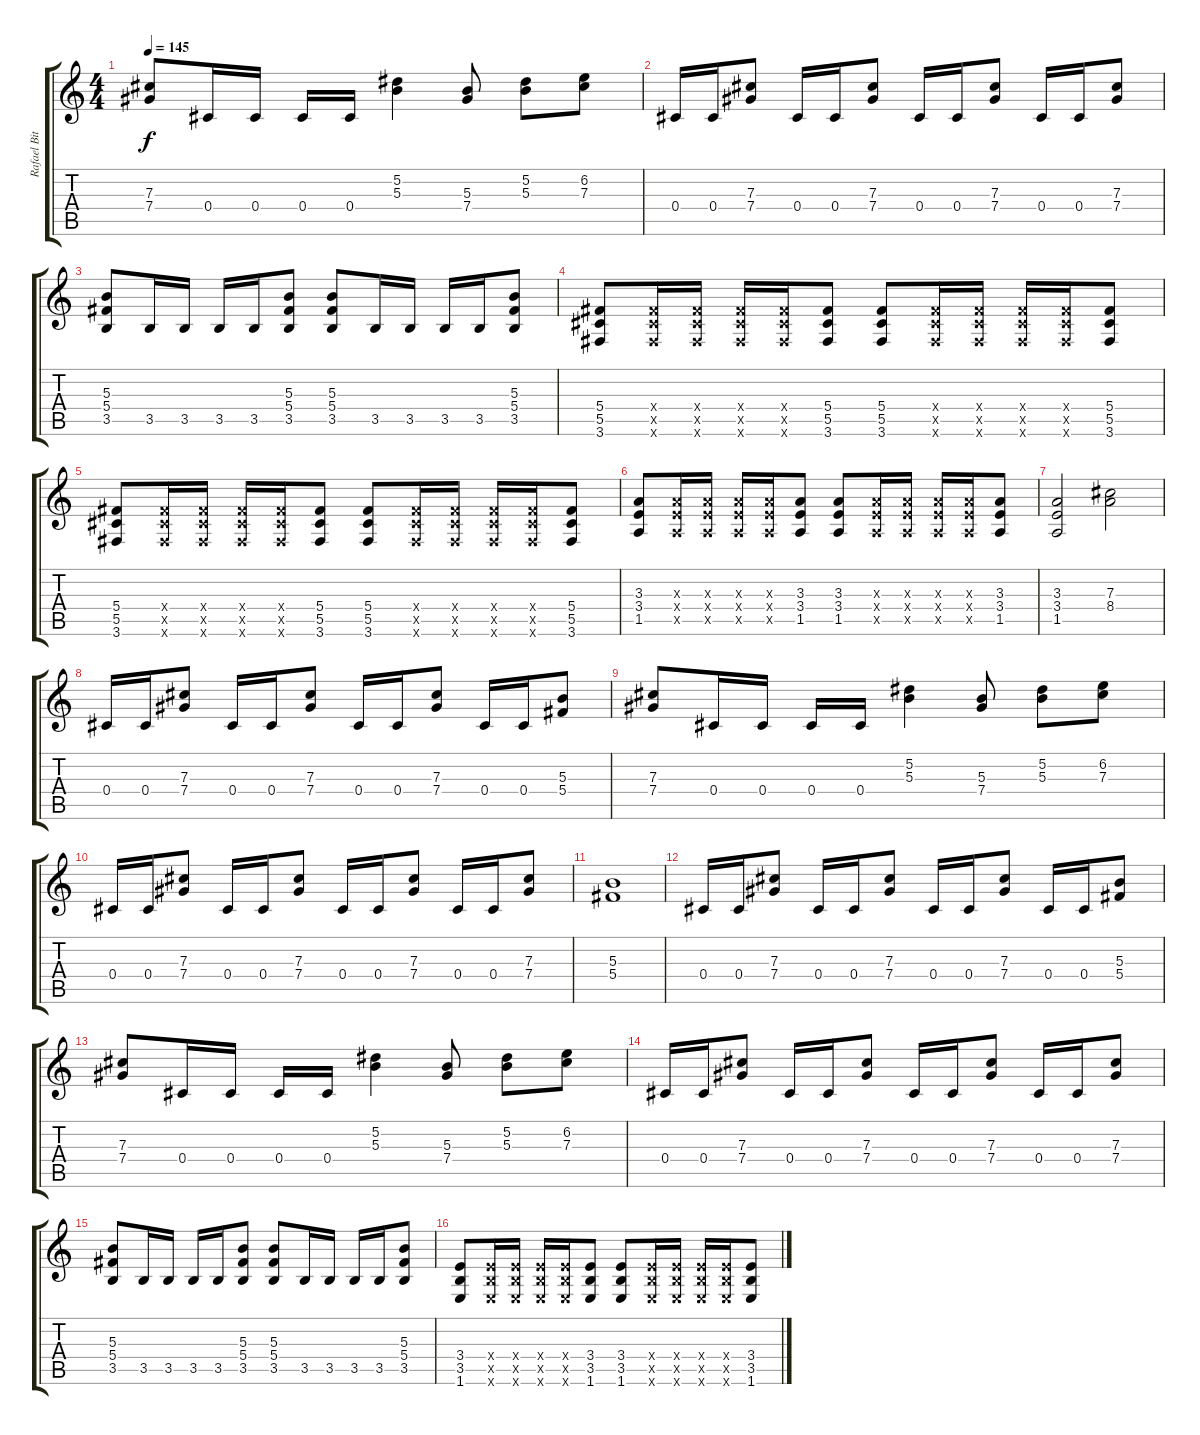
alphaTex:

\track ("Rafael Bittencourt" "Rafael Bit") {instrument distortionguitar}
\staff {score tabs}
\tuning (Eb4 Bb3 Gb3 Db3 Ab2 Eb2) {hide}
\ts (4 4)
\tempo 145
\clef g2
\ks c
(7.3 7.4).8{dy f} 0.4.16 0.4.16 0.4.16 0.4.16 (5.2 5.3).4 (5.3 7.4).8 (5.2 5.3).8 (6.2 7.3).8 |
0.4.16 0.4.16 (7.3 7.4).8 0.4.16 0.4.16 (7.3 7.4).8 0.4.16 0.4.16 (7.3 7.4).8 0.4.16 0.4.16 (7.3 7.4).8 |
(5.3 5.4 3.5).8 3.5.16 3.5.16 3.5.16 3.5.16 (5.3 5.4 3.5).8 (5.3 5.4 3.5).8 3.5.16 3.5.16 3.5.16 3.5.16 (5.3 5.4 3.5).8 |
(5.4 5.5 3.6).8 (5.4{x} 5.5{x} 3.6{x}).16 (5.4{x} 5.5{x} 3.6{x}).16 (5.4{x} 5.5{x} 3.6{x}).16 (5.4{x} 5.5{x} 3.6{x}).16 (5.4 5.5 3.6).8 (5.4 5.5 3.6).8 (5.4{x} 5.5{x} 3.6{x}).16 (5.4{x} 5.5{x} 3.6{x}).16 (5.4{x} 5.5{x} 3.6{x}).16 (5.4{x} 5.5{x} 3.6{x}).16 (5.4 5.5 3.6).8 |
(5.4 5.5 3.6).8 (5.4{x} 5.5{x} 3.6{x}).16 (5.4{x} 5.5{x} 3.6{x}).16 (5.4{x} 5.5{x} 3.6{x}).16 (5.4{x} 5.5{x} 3.6{x}).16 (5.4 5.5 3.6).8 (5.4 5.5 3.6).8 (5.4{x} 5.5{x} 3.6{x}).16 (5.4{x} 5.5{x} 3.6{x}).16 (5.4{x} 5.5{x} 3.6{x}).16 (5.4{x} 5.5{x} 3.6{x}).16 (5.4 5.5 3.6).8 |
(3.3 3.4 1.5).8 (3.3{x} 3.4{x} 1.5{x}).16 (3.3{x} 3.4{x} 1.5{x}).16 (3.3{x} 3.4{x} 1.5{x}).16 (3.3{x} 3.4{x} 1.5{x}).16 (3.3 3.4 1.5).8 (3.3 3.4 1.5).8 (3.3{x} 3.4{x} 1.5{x}).16 (3.3{x} 3.4{x} 1.5{x}).16 (3.3{x} 3.4{x} 1.5{x}).16 (3.3{x} 3.4{x} 1.5{x}).16 (3.3 3.4 1.5).8 |
(3.3 3.4 1.5).2 (7.3 8.4).2 |
0.4.16 0.4.16 (7.3 7.4).8 0.4.16 0.4.16 (7.3 7.4).8 0.4.16 0.4.16 (7.3 7.4).8 0.4.16 0.4.16 (5.3 5.4).8 |
(7.3 7.4).8 0.4.16 0.4.16 0.4.16 0.4.16 (5.2 5.3).4 (5.3 7.4).8 (5.2 5.3).8 (6.2 7.3).8 |
0.4.16 0.4.16 (7.3 7.4).8 0.4.16 0.4.16 (7.3 7.4).8 0.4.16 0.4.16 (7.3 7.4).8 0.4.16 0.4.16 (7.3 7.4).8 |
(5.3 5.4).1 |
0.4.16 0.4.16 (7.3 7.4).8 0.4.16 0.4.16 (7.3 7.4).8 0.4.16 0.4.16 (7.3 7.4).8 0.4.16 0.4.16 (5.3 5.4).8 |
(7.3 7.4).8 0.4.16 0.4.16 0.4.16 0.4.16 (5.2 5.3).4 (5.3 7.4).8 (5.2 5.3).8 (6.2 7.3).8 |
0.4.16 0.4.16 (7.3 7.4).8 0.4.16 0.4.16 (7.3 7.4).8 0.4.16 0.4.16 (7.3 7.4).8 0.4.16 0.4.16 (7.3 7.4).8 |
(5.3 5.4 3.5).8 3.5.16 3.5.16 3.5.16 3.5.16 (5.3 5.4 3.5).8 (5.3 5.4 3.5).8 3.5.16 3.5.16 3.5.16 3.5.16 (5.3 5.4 3.5).8 |
(3.4 3.5 1.6).8 (3.4{x} 3.5{x} 1.6{x}).16 (3.4{x} 3.5{x} 1.6{x}).16 (3.4{x} 3.5{x} 1.6{x}).16 (3.4{x} 3.5{x} 1.6{x}).16 (3.4 3.5 1.6).8 (3.4 3.5 1.6).8 (3.4{x} 3.5{x} 1.6{x}).16 (3.4{x} 3.5{x} 1.6{x}).16 (3.4{x} 3.5{x} 1.6{x}).16 (3.4{x} 3.5{x} 1.6{x}).16 (3.4 3.5 1.6).8
